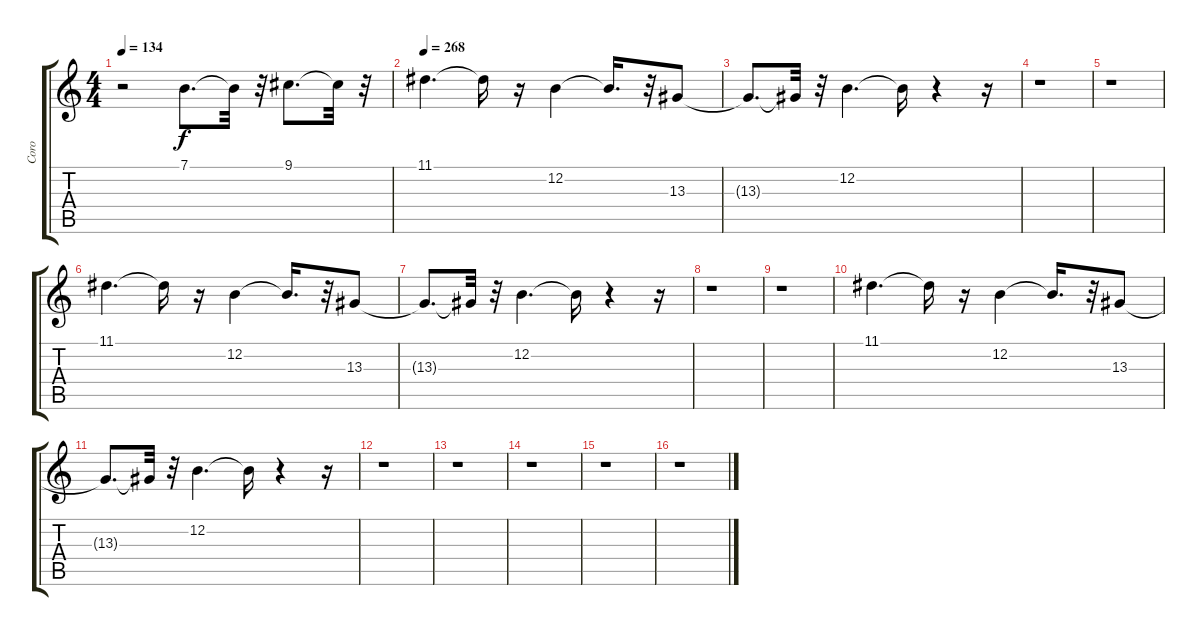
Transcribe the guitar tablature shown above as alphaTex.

\track ("Coro" "Coro") {instrument brasssection}
\staff {score tabs}
\tuning (E4 B3 G3 D3 A2 E2) {hide}
\ts (4 4)
\tempo 134
\clef g2
\ks c
r.2{dy f} 7.1.8{d} 7.1{t}.32 r.32 9.1.8{d} 9.1{t}.32 r.32 |
\tempo 268
11.1.4{d} 11.1{t}.16 r.16 12.2.4 12.2{t}.16{d} r.32 13.3.8 |
13.3{t}.8{d} 13.3{t}.32 r.32 12.2.4{d} 12.2{t}.16 r.4 r.16 |
r.1 |
r.1 |
11.1.4{d} 11.1{t}.16 r.16 12.2.4 12.2{t}.16{d} r.32 13.3.8 |
13.3{t}.8{d} 13.3{t}.32 r.32 12.2.4{d} 12.2{t}.16 r.4 r.16 |
r.1 |
r.1 |
11.1.4{d} 11.1{t}.16 r.16 12.2.4 12.2{t}.16{d} r.32 13.3.8 |
13.3{t}.8{d} 13.3{t}.32 r.32 12.2.4{d} 12.2{t}.16 r.4 r.16 |
r.1 |
r.1 |
r.1 |
r.1 |
r.1
